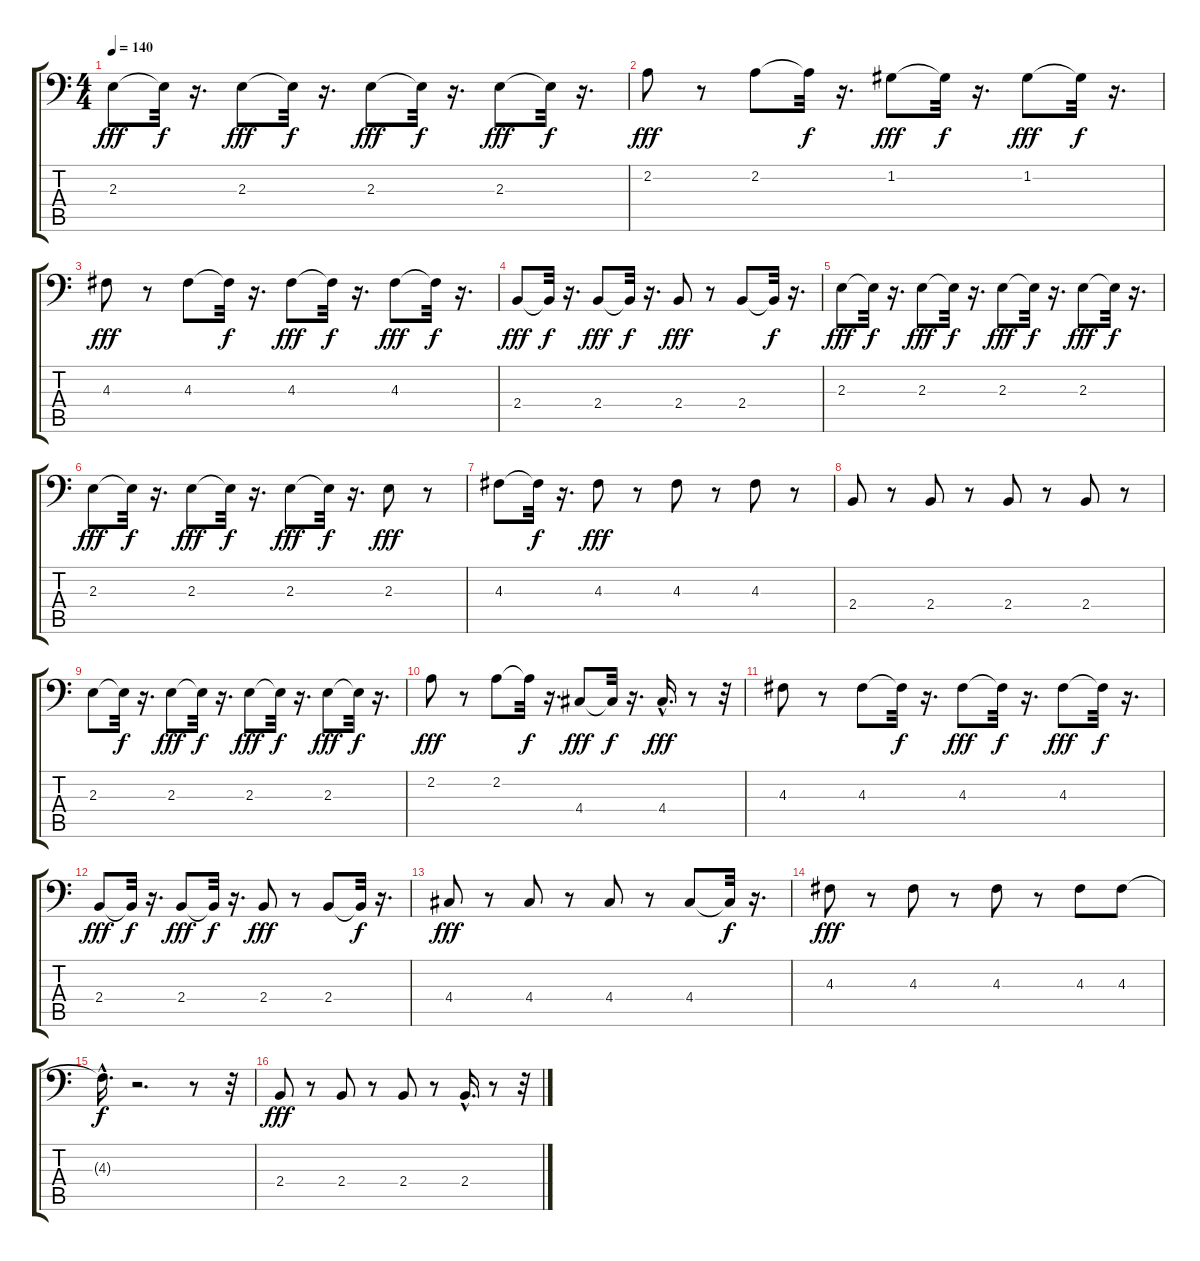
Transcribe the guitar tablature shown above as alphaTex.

\track "" {instrument synthbass1}
\staff {score tabs}
\tuning (C3 G2 D2 A1 E1 B0) {hide}
\ts (4 4)
\tempo 140
\clef f4
\ks c
2.3.8{dy fff} 2.3{t}.32{dy f} r.16{d} 2.3.8{dy fff} 2.3{t}.32{dy f} r.16{d} 2.3.8{dy fff} 2.3{t}.32{dy f} r.16{d} 2.3.8{dy fff} 2.3{t}.32{dy f} r.16{d} |
2.2.8{dy fff} r.8 2.2.8 2.2{t}.32{dy f} r.16{d} 1.2.8{dy fff} 1.2{t}.32{dy f} r.16{d} 1.2.8{dy fff} 1.2{t}.32{dy f} r.16{d} |
4.3.8{dy fff} r.8 4.3.8 4.3{t}.32{dy f} r.16{d} 4.3.8{dy fff} 4.3{t}.32{dy f} r.16{d} 4.3.8{dy fff} 4.3{t}.32{dy f} r.16{d} |
2.4.8{dy fff} 2.4{t}.32{dy f} r.16{d} 2.4.8{dy fff} 2.4{t}.32{dy f} r.16{d} 2.4.8{dy fff} r.8 2.4.8 2.4{t}.32{dy f} r.16{d} |
2.3.8{dy fff} 2.3{t}.32{dy f} r.16{d} 2.3.8{dy fff} 2.3{t}.32{dy f} r.16{d} 2.3.8{dy fff} 2.3{t}.32{dy f} r.16{d} 2.3.8{dy fff} 2.3{t}.32{dy f} r.16{d} |
2.3.8{dy fff} 2.3{t}.32{dy f} r.16{d} 2.3.8{dy fff} 2.3{t}.32{dy f} r.16{d} 2.3.8{dy fff} 2.3{t}.32{dy f} r.16{d} 2.3.8{dy fff} r.8 |
4.3.8 4.3{t}.32{dy f} r.16{d} 4.3.8{dy fff} r.8 4.3.8 r.8 4.3.8 r.8 |
2.4.8 r.8 2.4.8 r.8 2.4.8 r.8 2.4.8 r.8 |
2.3.8 2.3{t}.32{dy f} r.16{d} 2.3.8{dy fff} 2.3{t}.32{dy f} r.16{d} 2.3.8{dy fff} 2.3{t}.32{dy f} r.16{d} 2.3.8{dy fff} 2.3{t}.32{dy f} r.16{d} |
2.2.8{dy fff} r.8 2.2.8 2.2{t}.32{dy f} r.16{d} 4.4.8{dy fff} 4.4{t}.32{dy f} r.16{d} 4.4{hac}.16{d dy fff} r.8 r.32 |
4.3.8 r.8 4.3.8 4.3{t}.32{dy f} r.16{d} 4.3.8{dy fff} 4.3{t}.32{dy f} r.16{d} 4.3.8{dy fff} 4.3{t}.32{dy f} r.16{d} |
2.4.8{dy fff} 2.4{t}.32{dy f} r.16{d} 2.4.8{dy fff} 2.4{t}.32{dy f} r.16{d} 2.4.8{dy fff} r.8 2.4.8 2.4{t}.32{dy f} r.16{d} |
4.4.8{dy fff} r.8 4.4.8 r.8 4.4.8 r.8 4.4.8 4.4{t}.32{dy f} r.16{d} |
4.3.8{dy fff} r.8 4.3.8 r.8 4.3.8 r.8 4.3.8 4.3.8 |
4.3{hac t}.16{d dy f} r.2{d} r.8 r.32 |
2.4.8{dy fff} r.8 2.4.8 r.8 2.4.8 r.8 2.4{hac}.16{d} r.8 r.32
